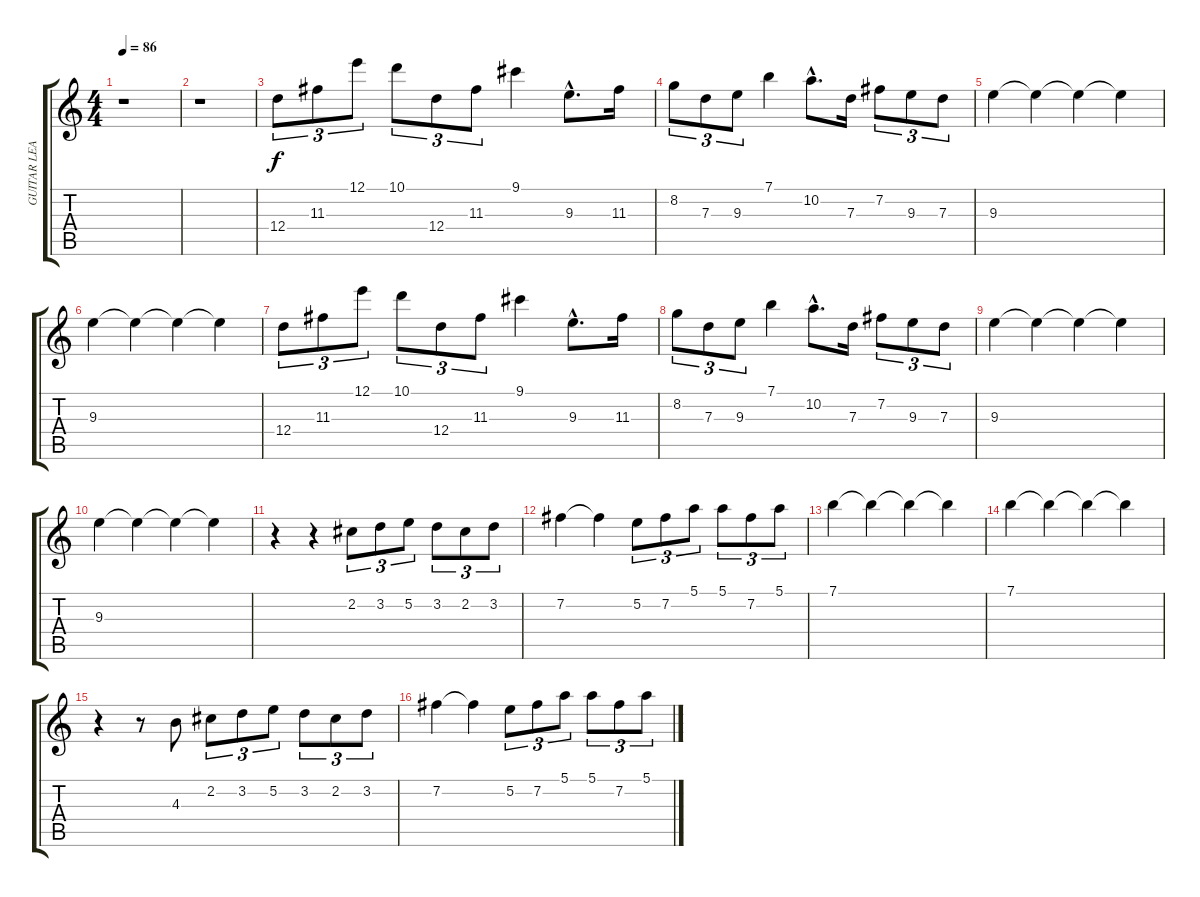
\track ("GUITAR LEADER" "GUITAR LEA") {instrument distortionguitar}
\staff {score tabs}
\tuning (E4 B3 G3 D3 A2 E2) {hide}
\ts (4 4)
\tempo 86
\clef g2
\ks c
r.1{dy f} |
r.1 |
12.4.8{tu (3 2)} 11.3.8{tu (3 2)} 12.1.8{tu (3 2)} 10.1.8{tu (3 2)} 12.4.8{tu (3 2)} 11.3.8{tu (3 2)} 9.1.4 9.3{hac}.8{d} 11.3.16 |
8.2.8{tu (3 2)} 7.3.8{tu (3 2)} 9.3.8{tu (3 2)} 7.1.4 10.2{hac}.8{d} 7.3.16 7.2.8{tu (3 2)} 9.3.8{tu (3 2)} 7.3.8{tu (3 2)} |
9.3.4 9.3{t}.4 9.3{t}.4 9.3{t}.4 |
9.3.4 9.3{t}.4 9.3{t}.4 9.3{t}.4 |
12.4.8{tu (3 2)} 11.3.8{tu (3 2)} 12.1.8{tu (3 2)} 10.1.8{tu (3 2)} 12.4.8{tu (3 2)} 11.3.8{tu (3 2)} 9.1.4 9.3{hac}.8{d} 11.3.16 |
8.2.8{tu (3 2)} 7.3.8{tu (3 2)} 9.3.8{tu (3 2)} 7.1.4 10.2{hac}.8{d} 7.3.16 7.2.8{tu (3 2)} 9.3.8{tu (3 2)} 7.3.8{tu (3 2)} |
9.3.4 9.3{t}.4 9.3{t}.4 9.3{t}.4 |
9.3.4 9.3{t}.4 9.3{t}.4 9.3{t}.4 |
r.4 r.4 2.2.8{tu (3 2)} 3.2.8{tu (3 2)} 5.2.8{tu (3 2)} 3.2.8{tu (3 2)} 2.2.8{tu (3 2)} 3.2.8{tu (3 2)} |
7.2.4 7.2{t}.4 5.2.8{tu (3 2)} 7.2.8{tu (3 2)} 5.1.8{tu (3 2)} 5.1.8{tu (3 2)} 7.2.8{tu (3 2)} 5.1.8{tu (3 2)} |
7.1.4 7.1{t}.4 7.1{t}.4 7.1{t}.4 |
7.1.4 7.1{t}.4 7.1{t}.4 7.1{t}.4 |
r.4 r.8 4.3.8 2.2.8{tu (3 2)} 3.2.8{tu (3 2)} 5.2.8{tu (3 2)} 3.2.8{tu (3 2)} 2.2.8{tu (3 2)} 3.2.8{tu (3 2)} |
7.2.4 7.2{t}.4 5.2.8{tu (3 2)} 7.2.8{tu (3 2)} 5.1.8{tu (3 2)} 5.1.8{tu (3 2)} 7.2.8{tu (3 2)} 5.1.8{tu (3 2)}
